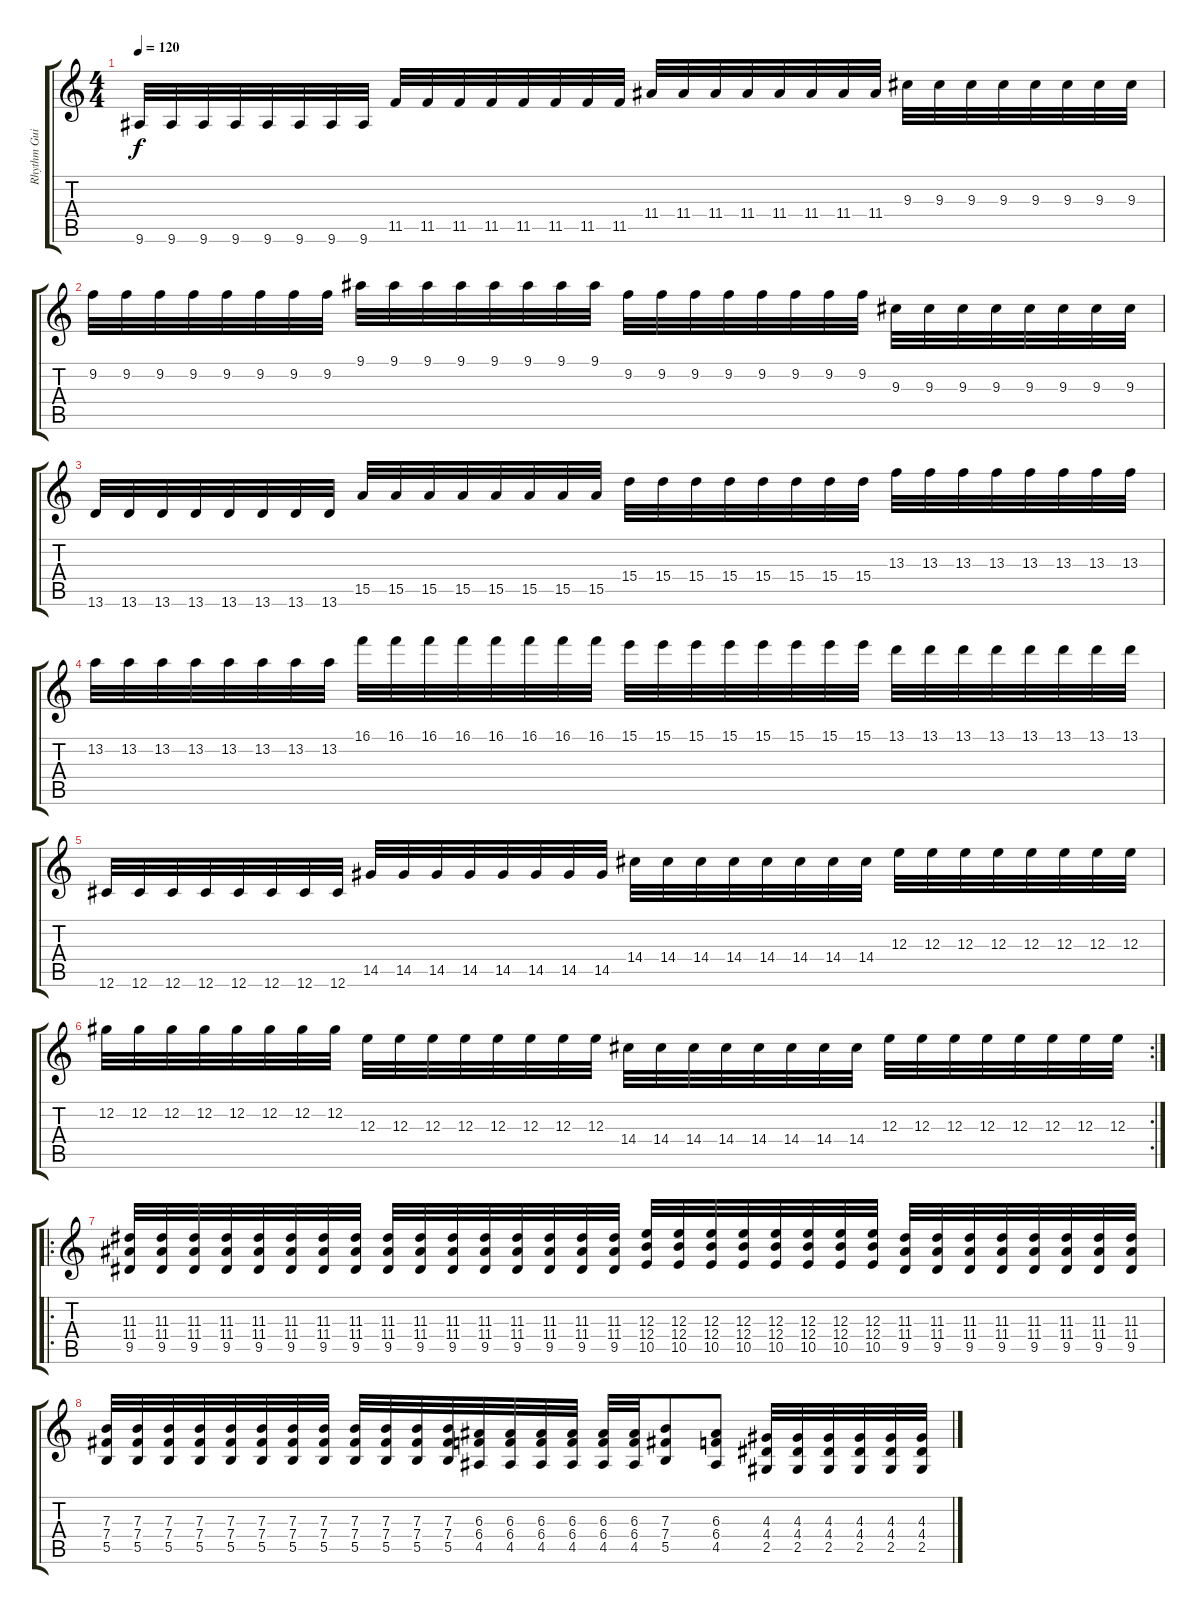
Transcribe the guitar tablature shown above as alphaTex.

\track ("Rhythm Guitar" "Rhythm Gui") {instrument overdrivenguitar}
\staff {score tabs}
\tuning (Db4 Ab3 E3 B2 Gb2 Db2) {hide}
\ts (4 4)
\tempo 120
\clef g2
\ks c
9.6.32{dy f} 9.6.32 9.6.32 9.6.32 9.6.32 9.6.32 9.6.32 9.6.32 11.5.32 11.5.32 11.5.32 11.5.32 11.5.32 11.5.32 11.5.32 11.5.32 11.4.32 11.4.32 11.4.32 11.4.32 11.4.32 11.4.32 11.4.32 11.4.32 9.3.32 9.3.32 9.3.32 9.3.32 9.3.32 9.3.32 9.3.32 9.3.32 |
9.2.32 9.2.32 9.2.32 9.2.32 9.2.32 9.2.32 9.2.32 9.2.32 9.1.32 9.1.32 9.1.32 9.1.32 9.1.32 9.1.32 9.1.32 9.1.32 9.2.32 9.2.32 9.2.32 9.2.32 9.2.32 9.2.32 9.2.32 9.2.32 9.3.32 9.3.32 9.3.32 9.3.32 9.3.32 9.3.32 9.3.32 9.3.32 |
13.6.32 13.6.32 13.6.32 13.6.32 13.6.32 13.6.32 13.6.32 13.6.32 15.5.32 15.5.32 15.5.32 15.5.32 15.5.32 15.5.32 15.5.32 15.5.32 15.4.32 15.4.32 15.4.32 15.4.32 15.4.32 15.4.32 15.4.32 15.4.32 13.3.32 13.3.32 13.3.32 13.3.32 13.3.32 13.3.32 13.3.32 13.3.32 |
13.2.32 13.2.32 13.2.32 13.2.32 13.2.32 13.2.32 13.2.32 13.2.32 16.1.32 16.1.32 16.1.32 16.1.32 16.1.32 16.1.32 16.1.32 16.1.32 15.1.32 15.1.32 15.1.32 15.1.32 15.1.32 15.1.32 15.1.32 15.1.32 13.1.32 13.1.32 13.1.32 13.1.32 13.1.32 13.1.32 13.1.32 13.1.32 |
12.6.32 12.6.32 12.6.32 12.6.32 12.6.32 12.6.32 12.6.32 12.6.32 14.5.32 14.5.32 14.5.32 14.5.32 14.5.32 14.5.32 14.5.32 14.5.32 14.4.32 14.4.32 14.4.32 14.4.32 14.4.32 14.4.32 14.4.32 14.4.32 12.3.32 12.3.32 12.3.32 12.3.32 12.3.32 12.3.32 12.3.32 12.3.32 |
\rc 2
12.2.32 12.2.32 12.2.32 12.2.32 12.2.32 12.2.32 12.2.32 12.2.32 12.3.32 12.3.32 12.3.32 12.3.32 12.3.32 12.3.32 12.3.32 12.3.32 14.4.32 14.4.32 14.4.32 14.4.32 14.4.32 14.4.32 14.4.32 14.4.32 12.3.32 12.3.32 12.3.32 12.3.32 12.3.32 12.3.32 12.3.32 12.3.32 |
\ro
(11.3 11.4 9.5).32 (11.3 11.4 9.5).32 (11.3 11.4 9.5).32 (11.3 11.4 9.5).32 (11.3 11.4 9.5).32 (11.3 11.4 9.5).32 (11.3 11.4 9.5).32 (11.3 11.4 9.5).32 (11.3 11.4 9.5).32 (11.3 11.4 9.5).32 (11.3 11.4 9.5).32 (11.3 11.4 9.5).32 (11.3 11.4 9.5).32 (11.3 11.4 9.5).32 (11.3 11.4 9.5).32 (11.3 11.4 9.5).32 (12.3 12.4 10.5).32 (12.3 12.4 10.5).32 (12.3 12.4 10.5).32 (12.3 12.4 10.5).32 (12.3 12.4 10.5).32 (12.3 12.4 10.5).32 (12.3 12.4 10.5).32 (12.3 12.4 10.5).32 (11.3 11.4 9.5).32 (11.3 11.4 9.5).32 (11.3 11.4 9.5).32 (11.3 11.4 9.5).32 (11.3 11.4 9.5).32 (11.3 11.4 9.5).32 (11.3 11.4 9.5).32 (11.3 11.4 9.5).32 |
(7.3 7.4 5.5).32 (7.3 7.4 5.5).32 (7.3 7.4 5.5).32 (7.3 7.4 5.5).32 (7.3 7.4 5.5).32 (7.3 7.4 5.5).32 (7.3 7.4 5.5).32 (7.3 7.4 5.5).32 (7.3 7.4 5.5).32 (7.3 7.4 5.5).32 (7.3 7.4 5.5).32 (7.3 7.4 5.5).32 (6.3 6.4 4.5).32 (6.3 6.4 4.5).32 (6.3 6.4 4.5).32 (6.3 6.4 4.5).32 (6.3 6.4 4.5).32 (6.3 6.4 4.5).32 (7.3 7.4 5.5).8 (6.3 6.4 4.5).8 (4.3 4.4 2.5).32 (4.3 4.4 2.5).32 (4.3 4.4 2.5).32 (4.3 4.4 2.5).32 (4.3 4.4 2.5).32 (4.3 4.4 2.5).32
